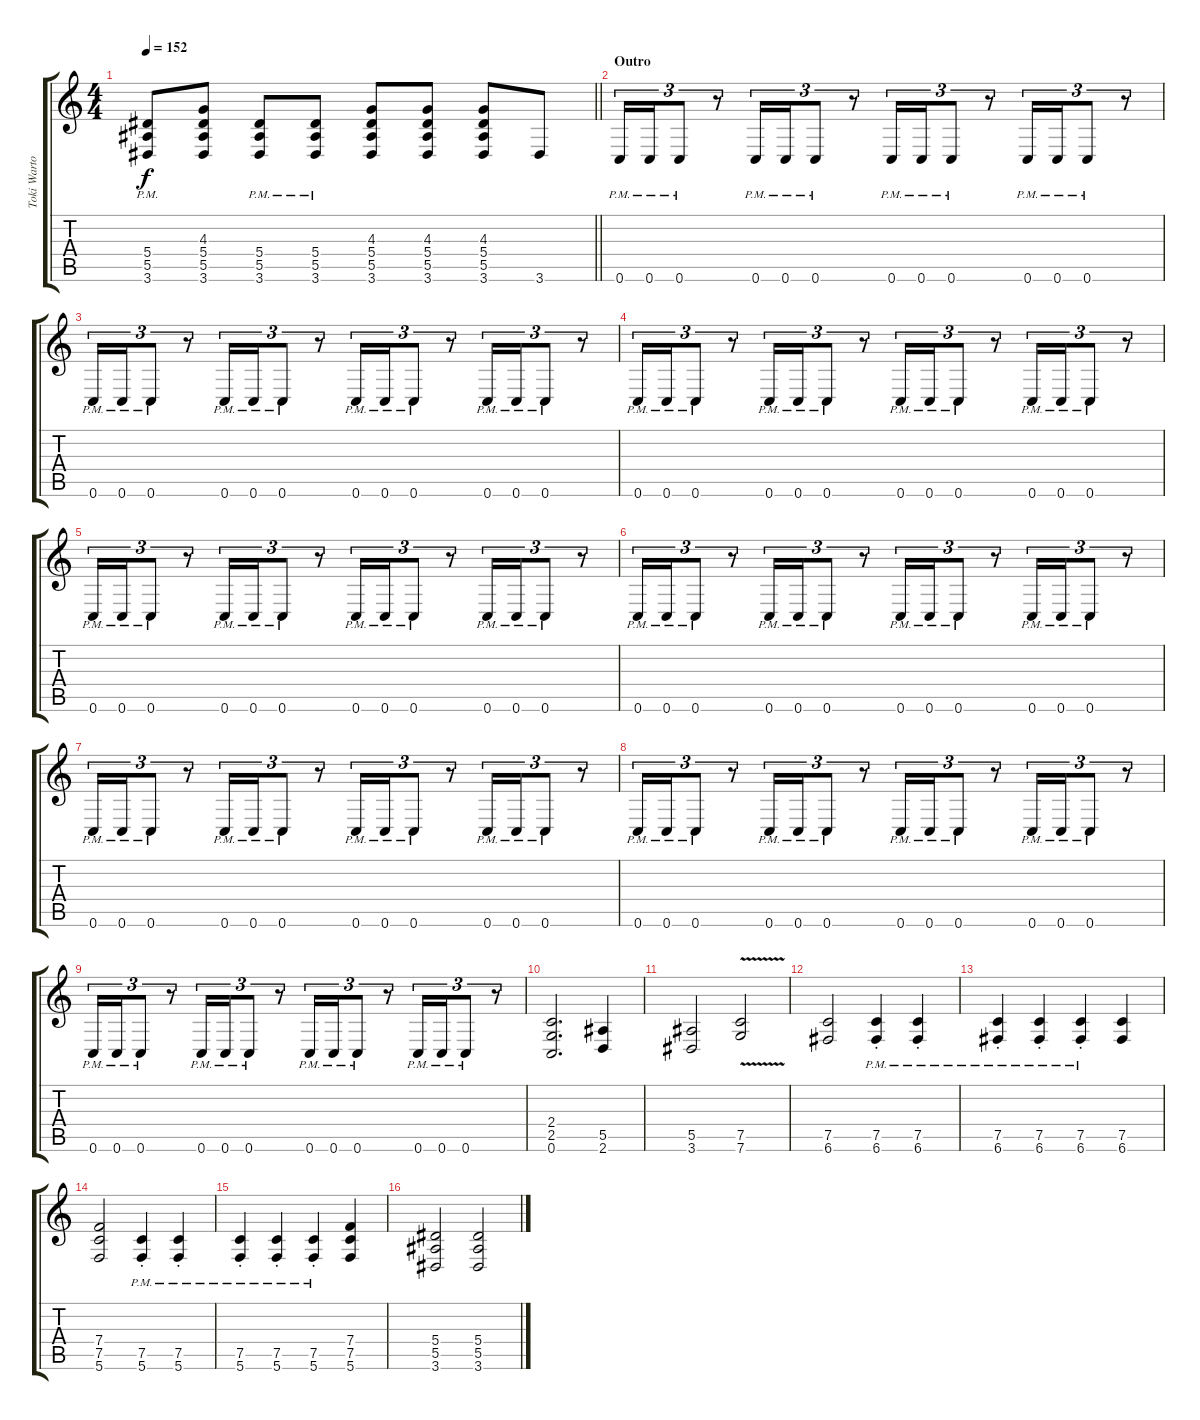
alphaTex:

\track ("Toki Wartooth (Lead Guitar 2)" "Toki Warto") {instrument distortionguitar}
\staff {score tabs}
\tuning (C4 G3 Eb3 Bb2 F2 C2) {hide}
\ts (4 4)
\tempo 152
\clef g2
\barLineRight lightlight
\ks c
(5.4{pm} 5.5{pm} 3.6{pm}).8{dy f} (4.3 5.4 5.5 3.6).8 (5.4{pm} 5.5{pm} 3.6{pm}).8 (5.4{pm} 5.5{pm} 3.6{pm}).8 (4.3 5.4 5.5 3.6).8 (4.3 5.4 5.5 3.6).8 (4.3 5.4 5.5 3.6).8 3.6.8 |
\section ("" "Outro")
0.6{pm}.16{tu (3 2)} 0.6{pm}.16{tu (3 2)} 0.6{pm}.8{tu (3 2)} r.8{tu (3 2)} 0.6{pm}.16{tu (3 2)} 0.6{pm}.16{tu (3 2)} 0.6{pm}.8{tu (3 2)} r.8{tu (3 2)} 0.6{pm}.16{tu (3 2)} 0.6{pm}.16{tu (3 2)} 0.6{pm}.8{tu (3 2)} r.8{tu (3 2)} 0.6{pm}.16{tu (3 2)} 0.6{pm}.16{tu (3 2)} 0.6{pm}.8{tu (3 2)} r.8{tu (3 2)} |
0.6{pm}.16{tu (3 2)} 0.6{pm}.16{tu (3 2)} 0.6{pm}.8{tu (3 2)} r.8{tu (3 2)} 0.6{pm}.16{tu (3 2)} 0.6{pm}.16{tu (3 2)} 0.6{pm}.8{tu (3 2)} r.8{tu (3 2)} 0.6{pm}.16{tu (3 2)} 0.6{pm}.16{tu (3 2)} 0.6{pm}.8{tu (3 2)} r.8{tu (3 2)} 0.6{pm}.16{tu (3 2)} 0.6{pm}.16{tu (3 2)} 0.6{pm}.8{tu (3 2)} r.8{tu (3 2)} |
0.6{pm}.16{tu (3 2)} 0.6{pm}.16{tu (3 2)} 0.6{pm}.8{tu (3 2)} r.8{tu (3 2)} 0.6{pm}.16{tu (3 2)} 0.6{pm}.16{tu (3 2)} 0.6{pm}.8{tu (3 2)} r.8{tu (3 2)} 0.6{pm}.16{tu (3 2)} 0.6{pm}.16{tu (3 2)} 0.6{pm}.8{tu (3 2)} r.8{tu (3 2)} 0.6{pm}.16{tu (3 2)} 0.6{pm}.16{tu (3 2)} 0.6{pm}.8{tu (3 2)} r.8{tu (3 2)} |
0.6{pm}.16{tu (3 2)} 0.6{pm}.16{tu (3 2)} 0.6{pm}.8{tu (3 2)} r.8{tu (3 2)} 0.6{pm}.16{tu (3 2)} 0.6{pm}.16{tu (3 2)} 0.6{pm}.8{tu (3 2)} r.8{tu (3 2)} 0.6{pm}.16{tu (3 2)} 0.6{pm}.16{tu (3 2)} 0.6{pm}.8{tu (3 2)} r.8{tu (3 2)} 0.6{pm}.16{tu (3 2)} 0.6{pm}.16{tu (3 2)} 0.6{pm}.8{tu (3 2)} r.8{tu (3 2)} |
0.6{pm}.16{tu (3 2)} 0.6{pm}.16{tu (3 2)} 0.6{pm}.8{tu (3 2)} r.8{tu (3 2)} 0.6{pm}.16{tu (3 2)} 0.6{pm}.16{tu (3 2)} 0.6{pm}.8{tu (3 2)} r.8{tu (3 2)} 0.6{pm}.16{tu (3 2)} 0.6{pm}.16{tu (3 2)} 0.6{pm}.8{tu (3 2)} r.8{tu (3 2)} 0.6{pm}.16{tu (3 2)} 0.6{pm}.16{tu (3 2)} 0.6{pm}.8{tu (3 2)} r.8{tu (3 2)} |
0.6{pm}.16{tu (3 2)} 0.6{pm}.16{tu (3 2)} 0.6{pm}.8{tu (3 2)} r.8{tu (3 2)} 0.6{pm}.16{tu (3 2)} 0.6{pm}.16{tu (3 2)} 0.6{pm}.8{tu (3 2)} r.8{tu (3 2)} 0.6{pm}.16{tu (3 2)} 0.6{pm}.16{tu (3 2)} 0.6{pm}.8{tu (3 2)} r.8{tu (3 2)} 0.6{pm}.16{tu (3 2)} 0.6{pm}.16{tu (3 2)} 0.6{pm}.8{tu (3 2)} r.8{tu (3 2)} |
0.6{pm}.16{tu (3 2)} 0.6{pm}.16{tu (3 2)} 0.6{pm}.8{tu (3 2)} r.8{tu (3 2)} 0.6{pm}.16{tu (3 2)} 0.6{pm}.16{tu (3 2)} 0.6{pm}.8{tu (3 2)} r.8{tu (3 2)} 0.6{pm}.16{tu (3 2)} 0.6{pm}.16{tu (3 2)} 0.6{pm}.8{tu (3 2)} r.8{tu (3 2)} 0.6{pm}.16{tu (3 2)} 0.6{pm}.16{tu (3 2)} 0.6{pm}.8{tu (3 2)} r.8{tu (3 2)} |
0.6{pm}.16{tu (3 2)} 0.6{pm}.16{tu (3 2)} 0.6{pm}.8{tu (3 2)} r.8{tu (3 2)} 0.6{pm}.16{tu (3 2)} 0.6{pm}.16{tu (3 2)} 0.6{pm}.8{tu (3 2)} r.8{tu (3 2)} 0.6{pm}.16{tu (3 2)} 0.6{pm}.16{tu (3 2)} 0.6{pm}.8{tu (3 2)} r.8{tu (3 2)} 0.6{pm}.16{tu (3 2)} 0.6{pm}.16{tu (3 2)} 0.6{pm}.8{tu (3 2)} r.8{tu (3 2)} |
(2.4 2.5 0.6).2{d} (5.5 2.6).4 |
(5.5 3.6).2 (7.5{v} 7.6{v}).2 |
(7.5 6.6).2 (7.5{pm st} 6.6{pm st}).4 (7.5{pm st} 6.6{pm st}).4 |
(7.5{pm st} 6.6{pm st}).4 (7.5{pm st} 6.6{pm st}).4 (7.5{pm st} 6.6{pm st}).4 (7.5 6.6).4 |
(7.4 7.5 5.6).2 (7.5{pm st} 5.6{pm st}).4 (7.5{pm st} 5.6{pm st}).4 |
(7.5{pm st} 5.6{pm st}).4 (7.5{pm st} 5.6{pm st}).4 (7.5{pm st} 5.6{pm st}).4 (7.4 7.5 5.6).4 |
(5.4 5.5 3.6).2 (5.4 5.5 3.6).2
